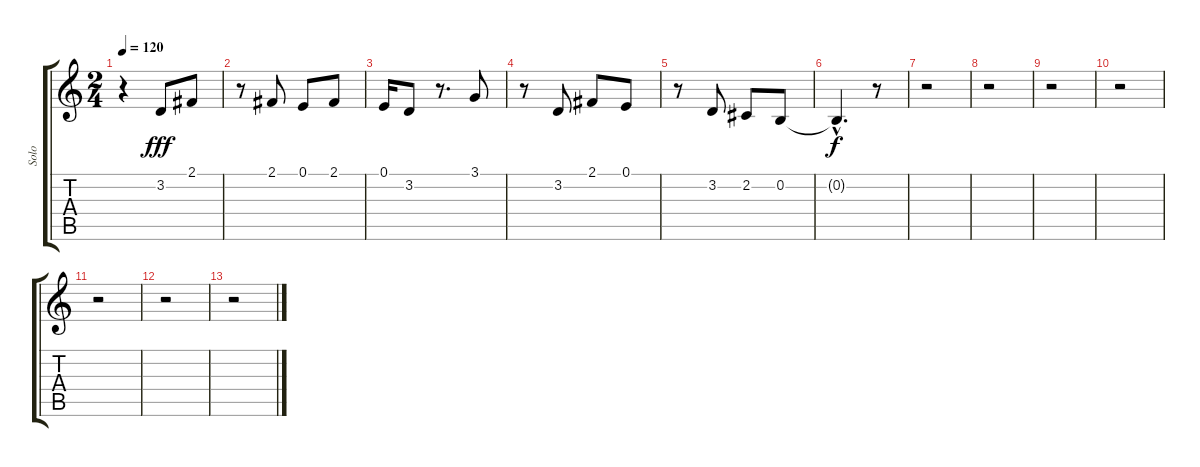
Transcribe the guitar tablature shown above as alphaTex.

\track ("Solo" "Solo") {instrument acousticgrandpiano}
\staff {score tabs}
\tuning (E4 B3 G3 D3 A2 E2) {hide}
\ts (2 4)
\tempo 120
\clef g2
\ks c
r.4{dy fff} 3.2.8 2.1.8 |
r.8 2.1.8 0.1.8 2.1.8 |
0.1.16 3.2.8 r.8{d} 3.1.8 |
r.8 3.2.8 2.1.8 0.1.8 |
r.8 3.2.8 2.2.8 0.2.8 |
0.2{hac t}.4{d dy f} r.8 |
r.2 |
r.2 |
r.2 |
r.2 |
r.2 |
r.2 |
r.2
